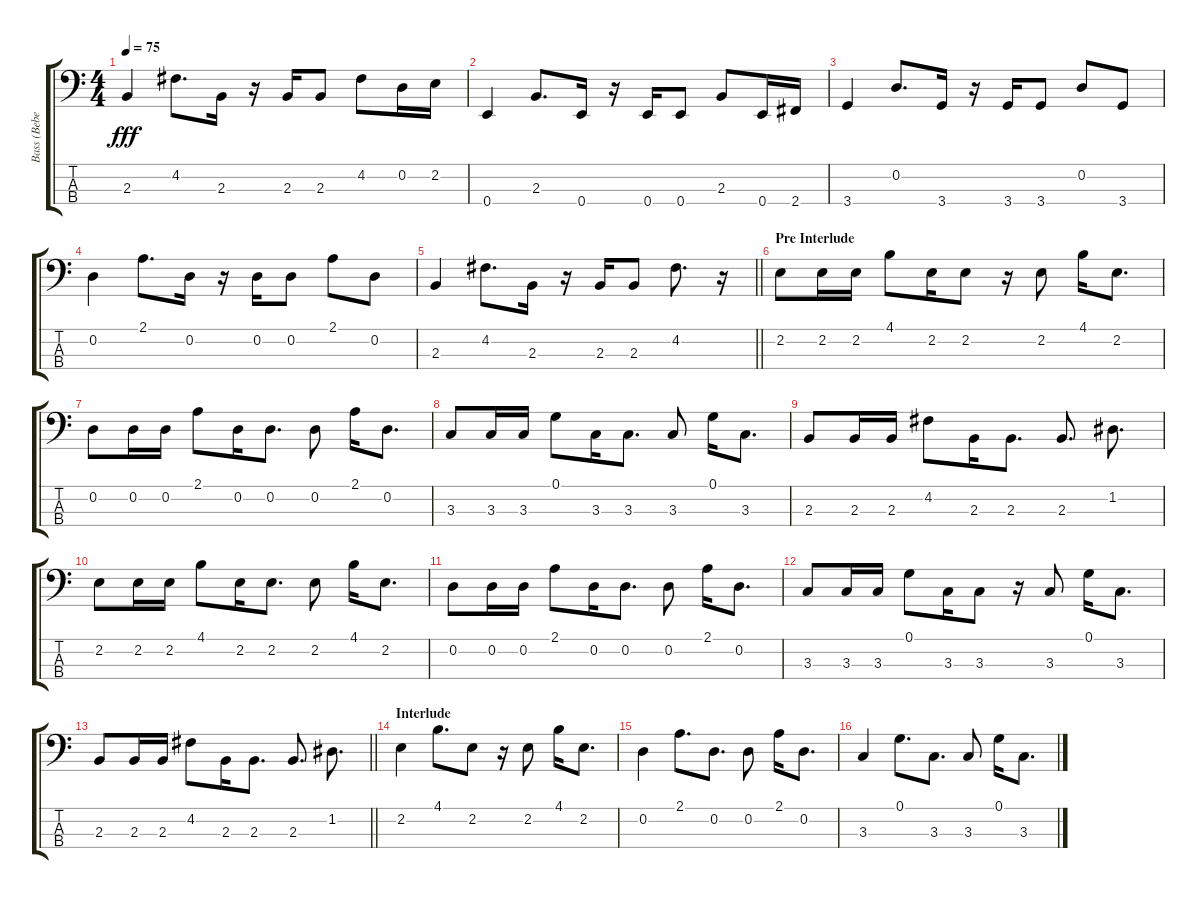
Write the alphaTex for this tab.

\track ("Bass (Bebe)" "Bass (Bebe") {instrument electricbassfinger}
\staff {score tabs}
\tuning (G2 D2 A1 E1) {hide}
\ts (4 4)
\tempo 75
\clef f4
\ks c
2.3.4{dy fff} 4.2.8{d} 2.3.16 r.16 2.3.16 2.3.8 4.2.8 0.2.16 2.2.16 |
0.4.4 2.3.8{d} 0.4.16 r.16 0.4.16 0.4.8 2.3.8 0.4.16 2.4.16 |
3.4.4 0.2.8{d} 3.4.16 r.16 3.4.16 3.4.8 0.2.8 3.4.8 |
0.2.4 2.1.8{d} 0.2.16 r.16 0.2.16 0.2.8 2.1.8 0.2.8 |
\barLineRight lightlight
2.3.4 4.2.8{d} 2.3.16 r.16 2.3.16 2.3.8 4.2.8{d} r.16 |
\section ("" "Pre Interlude")
2.2.8 2.2.16 2.2.16 4.1.8 2.2.16 2.2.8 r.16 2.2.8 4.1.16 2.2.8{d} |
0.2.8 0.2.16 0.2.16 2.1.8 0.2.16 0.2.8{d} 0.2.8 2.1.16 0.2.8{d} |
3.3.8 3.3.16 3.3.16 0.1.8 3.3.16 3.3.8{d} 3.3.8 0.1.16 3.3.8{d} |
2.3.8 2.3.16 2.3.16 4.2.8 2.3.16 2.3.8{d} 2.3.8{d} 1.2.8{d} |
2.2.8 2.2.16 2.2.16 4.1.8 2.2.16 2.2.8{d} 2.2.8 4.1.16 2.2.8{d} |
0.2.8 0.2.16 0.2.16 2.1.8 0.2.16 0.2.8{d} 0.2.8 2.1.16 0.2.8{d} |
3.3.8 3.3.16 3.3.16 0.1.8 3.3.16 3.3.8 r.16 3.3.8 0.1.16 3.3.8{d} |
\barLineRight lightlight
2.3.8 2.3.16 2.3.16 4.2.8 2.3.16 2.3.8{d} 2.3.8{d} 1.2.8{d} |
\section ("" "Interlude")
2.2.4 4.1.8{d} 2.2.8 r.16 2.2.8 4.1.16 2.2.8{d} |
0.2.4 2.1.8{d} 0.2.8{d} 0.2.8 2.1.16 0.2.8{d} |
3.3.4 0.1.8{d} 3.3.8{d} 3.3.8 0.1.16 3.3.8{d}
